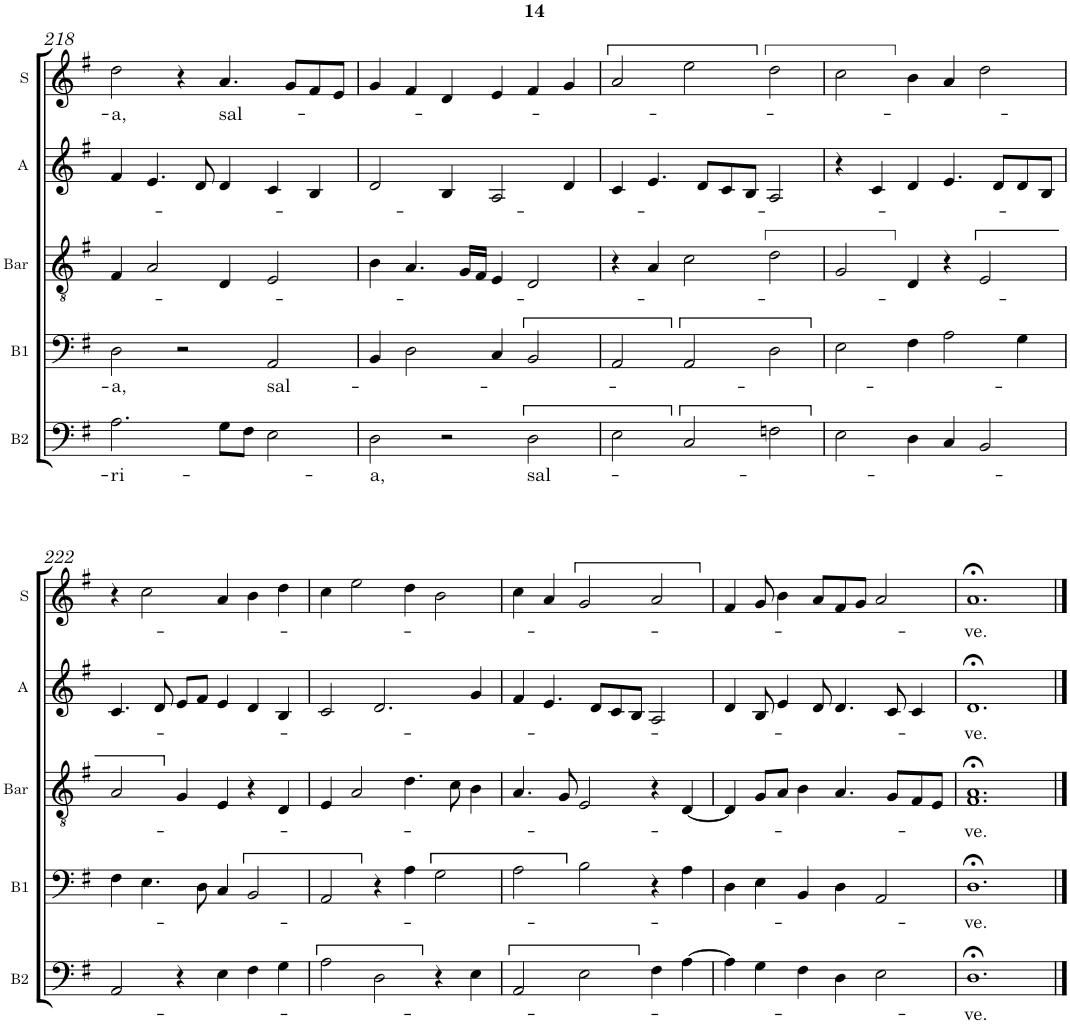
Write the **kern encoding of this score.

**kern	**text	**kern	**text	**kern	**text	**kern	**text	**kern	**text
*part5	*part5	*part4	*part4	*part3	*part3	*part2	*part2	*part1	*part1
*staff5	*staff5	*staff4	*staff4	*staff3	*staff3	*staff2	*staff2	*staff1	*staff1
*I"B2	*	*I"B1	*	*I"Bar	*	*I"A	*	*I"S	*
*I'B2	*	*I'B1	*	*I'Bar	*	*I'A	*	*I'S	*
!!LO:PB:g=z
*clefF4	*	*clefF4	*	*clefGv2	*	*clefG2	*	*clefG2	*
*	*	*	*	*	*	*Trd4c7	*	*	*
*k[f#]	*	*k[f#]	*	*k[f#]	*	*k[f#]	*	*k[f#]	*
*M3/2	*	*M3/2	*	*M3/2	*	*M3/2	*	*M3/2	*
=218	=218	=218	=218	=218	=218	=218	=218	=218	=218
!	!LO:LY:b	!	!LO:LY:b	!	!	!	!	!	!LO:LY:b
2.A\	-ri-	2D\	-a,	4F#/	.	4f#/	.	2dd\	-a,
.	.	.	.	2A/	.	4.e/	.	.	.
.	.	2r	.	.	.	.	.	4r	.
.	.	.	.	.	.	8d/	.	.	.
!	!	!	!	!	!	!	!	!	!LO:LY:b
8G\L	.	.	.	4D/	.	4d/	.	4.a/	sal-
8F#\J	.	.	.	.	.	.	.	.	.
!	!	!	!LO:LY:b	!	!	!	!	!	!
2E\	.	2AA/	sal-	2E/	.	4c/	.	.	.
.	.	.	.	.	.	.	.	8g/L	.
.	.	.	.	.	.	4B/	.	8f#/	.
.	.	.	.	.	.	.	.	8e/J	.
=219	=219	=219	=219	=219	=219	=219	=219	=219	=219
!	!LO:LY:b	!	!	!	!	!	!	!	!
2D\	-a,	4BB/	.	4B\	.	2d/	.	4g/	.
.	.	2D\	.	4.A/	.	.	.	4f#/	.
2r	.	.	.	.	.	4B/	.	4d/	.
.	.	.	.	16G/LL	.	.	.	.	.
.	.	.	.	16F#/JJ	.	.	.	.	.
.	.	4C/	.	4E/	.	2A/	.	4e/	.
!	!LO:LY:b	!	!	!	!	!	!	!	!
2D\	sal-	2BB/	.	2D/	.	.	.	4f#/	.
.	.	.	.	.	.	4d/	.	4g/	.
=220	=220	=220	=220	=220	=220	=220	=220	=220	=220
2E\	.	2AA/	.	4r	.	4c/	.	2a/	.
.	.	.	.	4A/	.	4.e/	.	.	.
2C/	.	2AA/	.	2c\	.	.	.	2ee\	.
.	.	.	.	.	.	8d/L	.	.	.
.	.	.	.	.	.	8c/	.	.	.
.	.	.	.	.	.	8B/J	.	.	.
2Fn\	.	2D\	.	2d\	.	2A/	.	2dd\	.
=221	=221	=221	=221	=221	=221	=221	=221	=221	=221
2E\	.	2E\	.	2G/	.	4r	.	2cc\	.
.	.	.	.	.	.	4c/	.	.	.
4D\	.	4F#\	.	4D/	.	4d/	.	4b\	.
4C/	.	2A\	.	4r	.	4.e/	.	4a/	.
2BB/	.	.	.	2E/	.	.	.	2dd\	.
.	.	.	.	.	.	8d/L	.	.	.
.	.	4G\	.	.	.	8d/	.	.	.
.	.	.	.	.	.	8B/J	.	.	.
!!LO:LB:g=z
=222	=222	=222	=222	=222	=222	=222	=222	=222	=222
2AA/	.	4F#\	.	2A/	.	4.c/	.	4r	.
.	.	4.E\	.	.	.	.	.	2cc\	.
.	.	.	.	.	.	8d/	.	.	.
4r	.	.	.	4G/	.	8e/L	.	.	.
.	.	8D\	.	.	.	8f#/J	.	.	.
4E\	.	4C/	.	4E/	.	4e/	.	4a/	.
4F#\	.	2BB/	.	4r	.	4d/	.	4b\	.
4G\	.	.	.	4D/	.	4B/	.	4dd\	.
=223	=223	=223	=223	=223	=223	=223	=223	=223	=223
2A\	.	2AA/	.	4E/	.	2c/	.	4cc\	.
.	.	.	.	2A/	.	.	.	2ee\	.
2D\	.	4r	.	.	.	2.d/	.	.	.
.	.	4A\	.	4.d\	.	.	.	4dd\	.
4r	.	2G\	.	.	.	.	.	2b\	.
.	.	.	.	8c\	.	.	.	.	.
4E\	.	.	.	4B\	.	4g/	.	.	.
=224	=224	=224	=224	=224	=224	=224	=224	=224	=224
2AA/	.	2A\	.	4.A/	.	4f#/	.	4cc\	.
.	.	.	.	.	.	4.e/	.	4a/	.
.	.	.	.	8G/	.	.	.	.	.
2E\	.	2B\	.	2E/	.	.	.	2g/	.
.	.	.	.	.	.	8d/L	.	.	.
.	.	.	.	.	.	8c/	.	.	.
.	.	.	.	.	.	8B/J	.	.	.
4F#\	.	4r	.	4r	.	2A/	.	2a/	.
[>4A\	.	4A\	.	[<4D/	.	.	.	.	.
=225	=225	=225	=225	=225	=225	=225	=225	=225	=225
4A\]	.	4D\	.	4D/]	.	4d/	.	4f#/	.
4G\	.	4E\	.	8G/L	.	8B/	.	8g/	.
.	.	.	.	8A/J	.	4e/	.	4b\	.
4F#\	.	4BB/	.	4B\	.	.	.	.	.
.	.	.	.	.	.	8d/	.	8a/L	.
4D\	.	4D\	.	4.A/	.	4.d/	.	8f#/	.
.	.	.	.	.	.	.	.	8g/J	.
2E\	.	2AA/	.	.	.	.	.	2a/	.
.	.	.	.	8G/L	.	8c/	.	.	.
.	.	.	.	8F#/	.	4c/	.	.	.
.	.	.	.	8E/J	.	.	.	.	.
=226	=226	=226	=226	=226	=226	=226	=226	=226	=226
!	!LO:LY:b	!	!LO:LY:b	!	!LO:LY:b	!	!LO:LY:b	!	!LO:LY:b
1.D;<	-ve.	1.D;<	-ve.	1.F#;< 1.A;<	-ve.	1.d;<	-ve.	1.a;<	-ve.
==	==	==	==	==	==	==	==	==	==
*-	*-	*-	*-	*-	*-	*-	*-	*-	*-
